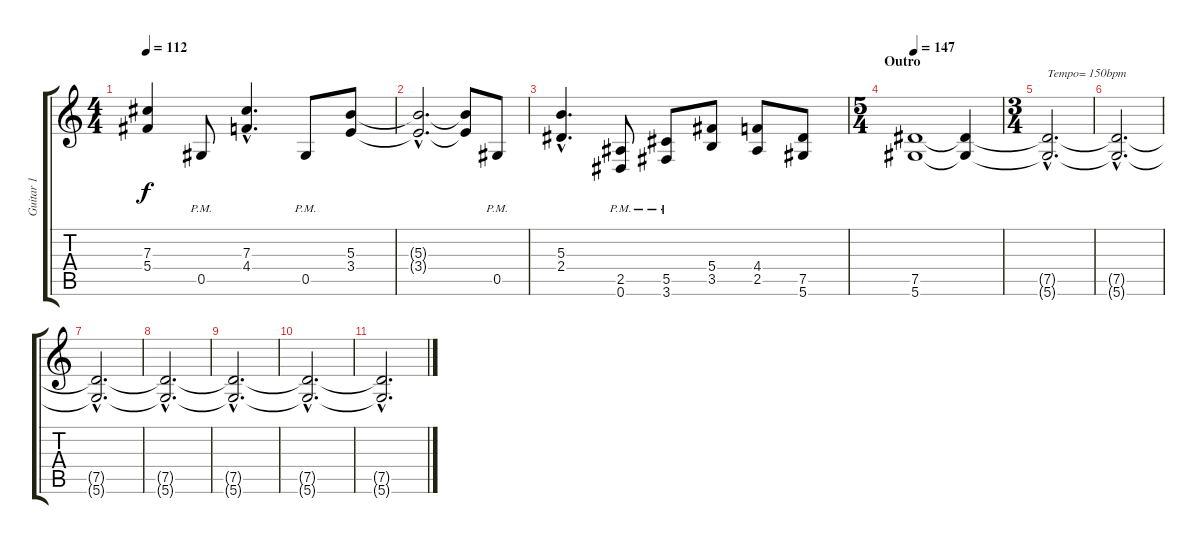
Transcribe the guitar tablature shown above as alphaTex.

\track ("Guitar 1" "Guitar 1") {instrument acousticguitarsteel}
\staff {score tabs}
\tuning (Eb4 Bb3 Gb3 Db3 Ab2 Eb2) {hide}
\ts (4 4)
\tempo 112
\clef g2
\ks c
(7.3{t} 5.4{t}).4{dy f} 0.5{pm}.8 (7.3{hac} 4.4{hac}).4{d} 0.5{pm}.8 (5.3 3.4).8 |
(5.3{hac t} 3.4{hac t}).2{d} (5.3{t} 3.4{t}).8 0.5{pm}.8 |
(5.3{hac} 2.4{hac}).4{d} (2.5{pm} 0.6{pm}).8 (5.5{pm} 3.6{pm}).8 (5.4 3.5).8 (4.4 2.5).8 (7.5 5.6).8 |
\ts (5 4)
\section ("" "Outro")
\tempo 147
(7.5 5.6).1 (7.5{t} 5.6{t}).4 |
\ts (3 4)
(7.5{hac t} 5.6{hac t}).2{d txt "Tempo= 150bpm"} |
(7.5{hac t} 5.6{hac t}).2{d} |
(7.5{hac t} 5.6{hac t}).2{d} |
(7.5{hac t} 5.6{hac t}).2{d} |
(7.5{hac t} 5.6{hac t}).2{d} |
(7.5{hac t} 5.6{hac t}).2{d} |
(7.5{hac t} 5.6{hac t}).2{d volume 0}
